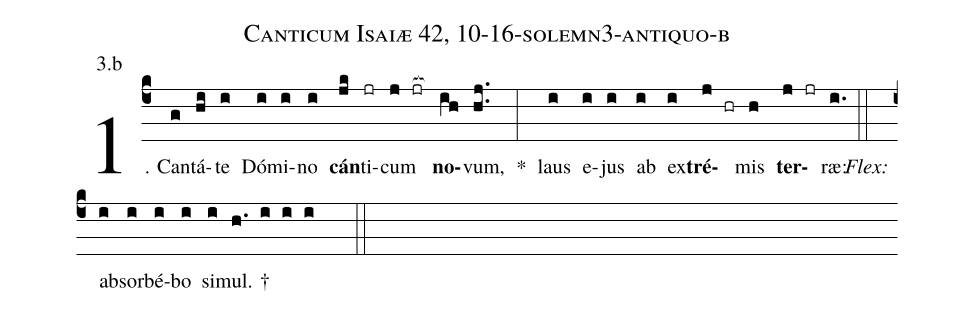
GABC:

name: Canticum Isaiæ 42, 10-16-solemn3-antiquo-b;
annotation: 3.b;
%%
(c4)1. Can(g)tá(hi)te(i) Dó(i)mi(i)no(i) <b>cán</b>(jk)ti(jr)cum(j jr[ocb:1{]) <b>no</b>(ih[ocb:0}])vum,(hj..) *(:) laus(i) e(i)jus(i) ab(i) ex(i)<b>tré</b>(j hr)mis(h) <b>ter</b>(j jr)ræ:(i.) (::)
<i>Flex:</i>()  ab(i)sor(i)bé(i)bo(i) si(i)mul. †(h. i i i  ::)
